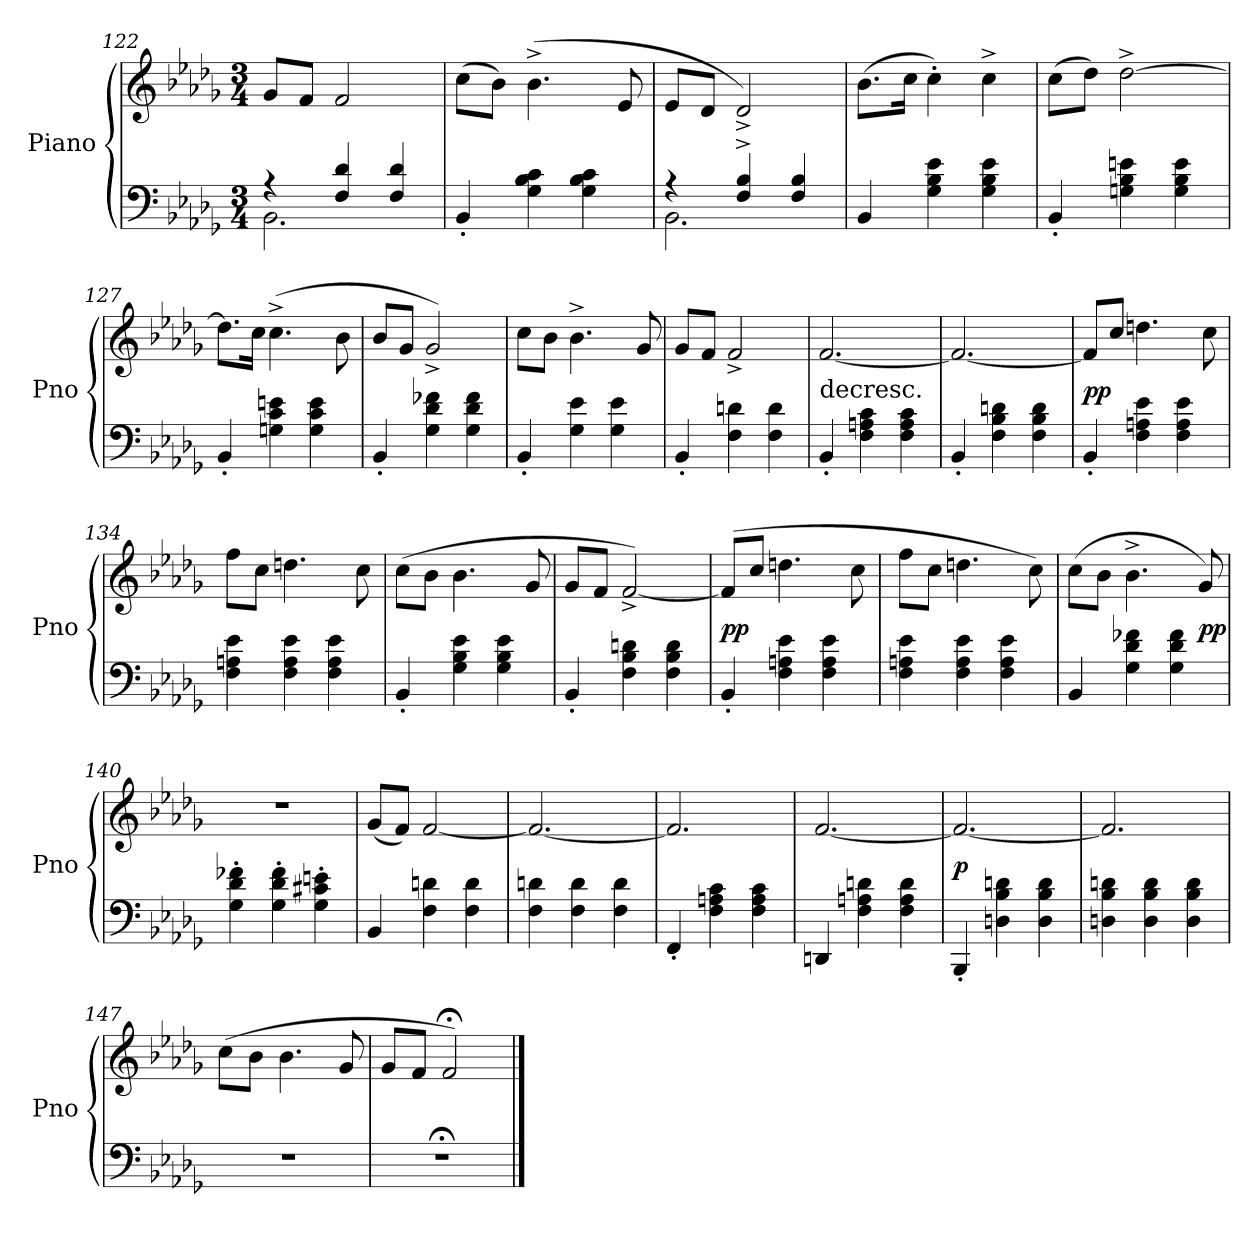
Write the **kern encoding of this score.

**kern	**kern	**dynam
*part1	*part1	*part1
*staff2	*staff1	*staff1/2
*I"Piano	*	*
*I'Pno	*	*
*clefF4	*clefG2	*
*k[b-e-a-d-g-]	*k[b-e-a-d-g-]	*
*b-:	*b-:	*
*M3/4	*M3/4	*
=122	=122	=122
*^	*	*
4r	2.BB-\	8g-/L	.
.	.	8f/J	.
4F/ 4d-/	.	2f/	.
4F/ 4d-/	.	.	.
*v	*v	*	*
=123	=123	=123
4BB-'/	(8cc\L	.
.	8b-\J)	.
4G-\ 4B-\ 4c\	(4.b-^\	.
4G-\ 4B-\ 4c\	.	.
.	8e-/	.
=124	=124	=124
*^	*	*
4r	2.BB-\	8e-/L	.
.	.	8d-/J	.
4F^/ 4B-^/	.	2d-^/)	.
4F/ 4B-/	.	.	.
*v	*v	*	*
=125	=125	=125
4BB-/	(8.b-\L	.
.	16cc\Jk	.
4G-\ 4B-\ 4e-\	4cc'\)	.
4G-\ 4B-\ 4e-\	4cc^\	.
=126	=126	=126
4BB-'/	(8cc\L	.
.	8dd-\J)	.
4Gn\ 4B-\ 4en\	[2dd-^\	.
4G\ 4B-\ 4e\	.	.
=127	=127	=127
4BB-'/	8.dd-\L]	.
.	16cc\Jk	.
4Gn\ 4c\ 4en\	(4.cc^\	.
4G\ 4c\ 4e\	.	.
.	8b-\	.
=128	=128	=128
4BB-'/	8b-/L	.
.	8g-/J	.
4G-\ 4d-\ 4f-X\	2g-^/)	.
4G-\ 4d-\ 4f-\	.	.
=129	=129	=129
4BB-'/	8cc\L	.
.	8b-\J	.
4G-\ 4e-\	4.b-^\	.
4G-\ 4e-\	.	.
.	8g-/	.
=130	=130	=130
4BB-'/	8g-/L	.
.	8f/J	.
4F\ 4dn\	2f^/	.
4F\ 4d\	.	.
=131	=131	=131
!	!LO:TX:c:t=decresc.	!
4BB-'/	[2.f/	.
4F\ 4An\ 4c\	.	.
4F\ 4A\ 4c\	.	.
=132	=132	=132
4BB-'/	2.f/_	.
4F\ 4B-\ 4dn\	.	.
4F\ 4B-\ 4d\	.	.
=133	=133	=133
4BB-'/	8f/L]	pp
.	8cc/J	.
4F\ 4An\ 4e-\	4.ddn\	.
4F\ 4A\ 4e-\	.	.
.	8cc\	.
=134	=134	=134
4F\ 4An\ 4e-\	8ff\L	.
.	8cc\J	.
4F\ 4A\ 4e-\	4.ddn\	.
4F\ 4A\ 4e-\	.	.
.	8cc\	.
=135	=135	=135
4BB-'/	(8cc\L	.
.	8b-\J	.
4G-\ 4B-\ 4e-\	4.b-\	.
4G-\ 4B-\ 4e-\	.	.
.	8g-/	.
=136	=136	=136
4BB-'/	8g-/L	.
.	8f/J	.
4F\ 4B-\ 4dn\	[2f^/)	.
4F\ 4B-\ 4d\	.	.
=137	=137	=137
4BB-'/	(8f/L]	pp
.	8cc/J	.
4F\ 4An\ 4e-\	4.ddn\	.
4F\ 4A\ 4e-\	.	.
.	8cc\	.
=138	=138	=138
4F\ 4An\ 4e-\	8ff\L	.
.	8cc\J	.
4F\ 4A\ 4e-\	4.ddn\	.
4F\ 4A\ 4e-\	.	.
.	8cc\)	.
=139	=139	=139
4BB-/	(8cc\L	.
.	8b-\J	.
4G-\ 4d-\ 4f-X\	4.b-^\	.
4G-\ 4d-\ 4f-\	.	.
.	8g-/)	pp
=140	=140	=140
4G-'\ 4d-'\ 4f-X'\	2.r	.
4G-'\ 4d-'\ 4f-'\	.	.
4G-'\ 4c#X'\ 4en'\	.	.
=141	=141	=141
4BB-/	(8g-/L	.
.	8f/J)	.
4F\ 4dn\	[2f/	.
4F\ 4d\	.	.
=142	=142	=142
4F\ 4dn\	2.f/_	.
4F\ 4d\	.	.
4F\ 4d\	.	.
=143	=143	=143
4FF'/	2.f/]	.
4F\ 4An\ 4c\	.	.
4F\ 4A\ 4c\	.	.
=144	=144	=144
4DDn/	[2.f/	.
4F\ 4An\ 4dn\	.	.
4F\ 4A\ 4d\	.	.
=145	=145	=145
4BBB-'/	2.f/_	p
4Dn\ 4B-\ 4dn\	.	.
4D\ 4B-\ 4d\	.	.
=146	=146	=146
4Dn\ 4B-\ 4dn\	2.f/]	.
4D\ 4B-\ 4d\	.	.
4D\ 4B-\ 4d\	.	.
=147	=147	=147
2.r	(8cc\L	.
.	8b-\J	.
.	4.b-\	.
.	8g-/	.
=148	=148	=148
2.r;<	8g-/L	.
.	8f/J	.
.	2f;</)	.
==	==	==
*-	*-	*-
